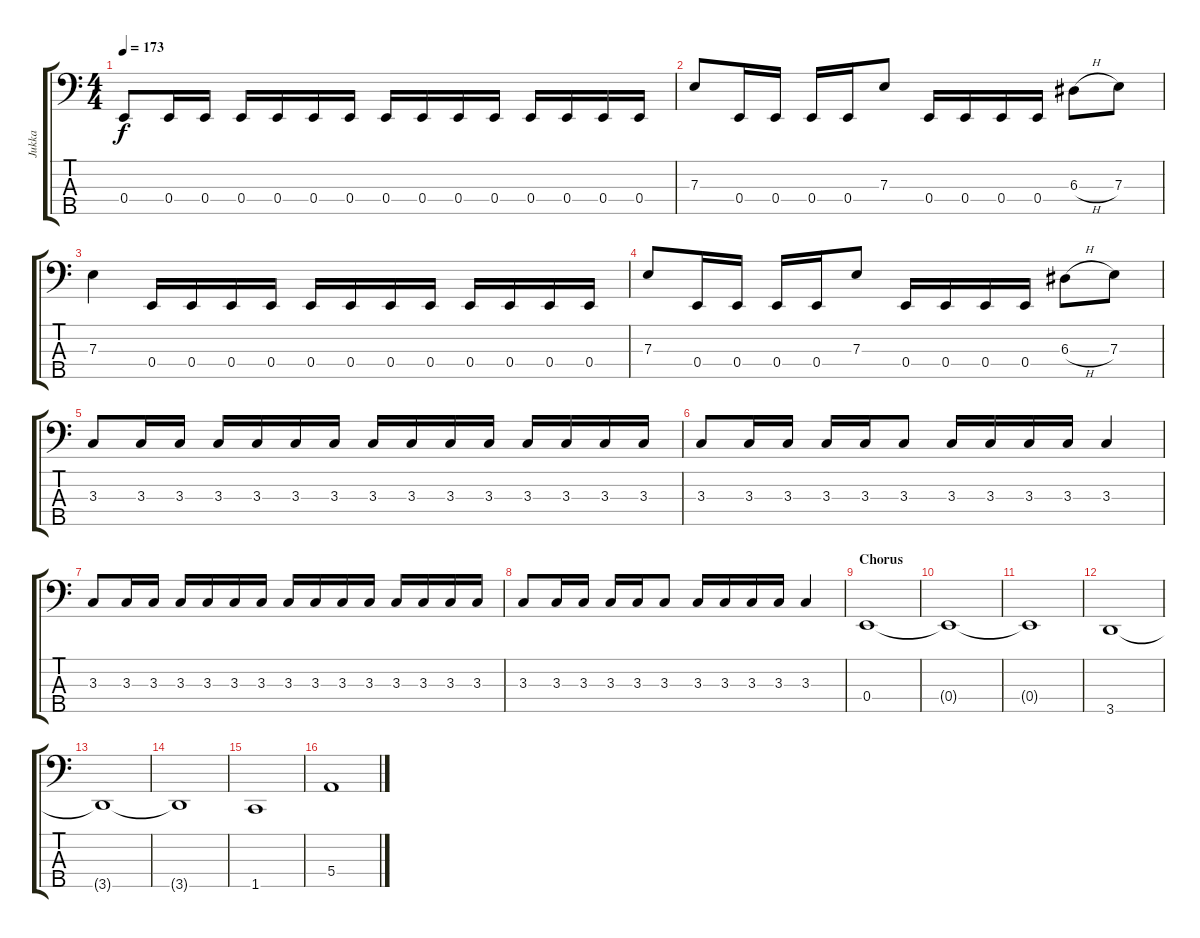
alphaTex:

\track ("Jukka" "Jukka") {instrument electricbasspick}
\staff {score tabs}
\tuning (G2 D2 A1 E1 B0) {hide}
\ts (4 4)
\tempo 173
\clef f4
\ks c
0.4.8{dy f} 0.4.16 0.4.16 0.4.16 0.4.16 0.4.16 0.4.16 0.4.16 0.4.16 0.4.16 0.4.16 0.4.16 0.4.16 0.4.16 0.4.16 |
7.3.8 0.4.16 0.4.16 0.4.16 0.4.16 7.3.8 0.4.16 0.4.16 0.4.16 0.4.16 6.3{h}.8 7.3.8 |
7.3.4 0.4.16 0.4.16 0.4.16 0.4.16 0.4.16 0.4.16 0.4.16 0.4.16 0.4.16 0.4.16 0.4.16 0.4.16 |
7.3.8 0.4.16 0.4.16 0.4.16 0.4.16 7.3.8 0.4.16 0.4.16 0.4.16 0.4.16 6.3{h}.8 7.3.8 |
3.3.8 3.3.16 3.3.16 3.3.16 3.3.16 3.3.16 3.3.16 3.3.16 3.3.16 3.3.16 3.3.16 3.3.16 3.3.16 3.3.16 3.3.16 |
3.3.8 3.3.16 3.3.16 3.3.16 3.3.16 3.3.8 3.3.16 3.3.16 3.3.16 3.3.16 3.3.4 |
3.3.8 3.3.16 3.3.16 3.3.16 3.3.16 3.3.16 3.3.16 3.3.16 3.3.16 3.3.16 3.3.16 3.3.16 3.3.16 3.3.16 3.3.16 |
3.3.8 3.3.16 3.3.16 3.3.16 3.3.16 3.3.8 3.3.16 3.3.16 3.3.16 3.3.16 3.3.4 |
\section ("" "Chorus")
0.4.1 |
0.4{t}.1 |
0.4{t}.1 |
3.5.1 |
3.5{t}.1 |
3.5{t}.1 |
1.5.1 |
5.4.1
